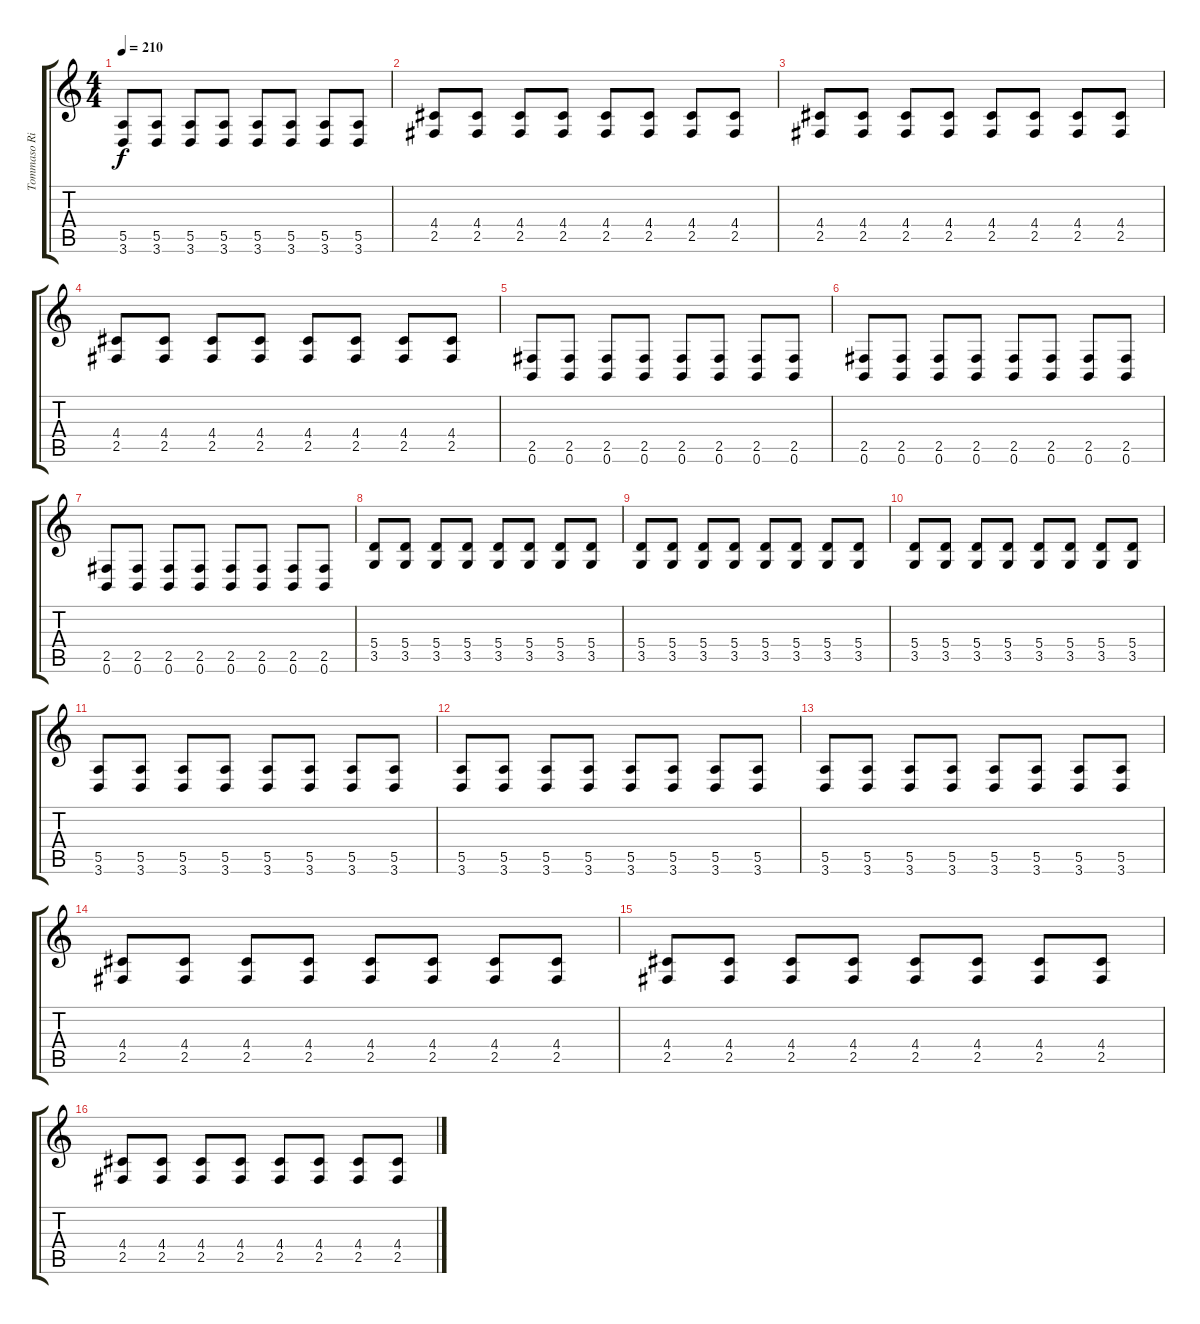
\track ("Tommaso Riccardi" "Tommaso Ri") {instrument overdrivenguitar}
\staff {score tabs}
\tuning (B3 Gb3 D3 A2 E2 B1) {hide}
\ts (4 4)
\tempo 210
\clef g2
\ks c
(5.5 3.6).8{dy f} (5.5 3.6).8 (5.5 3.6).8 (5.5 3.6).8 (5.5 3.6).8 (5.5 3.6).8 (5.5 3.6).8 (5.5 3.6).8 |
(4.4 2.5).8 (4.4 2.5).8 (4.4 2.5).8 (4.4 2.5).8 (4.4 2.5).8 (4.4 2.5).8 (4.4 2.5).8 (4.4 2.5).8 |
(4.4 2.5).8 (4.4 2.5).8 (4.4 2.5).8 (4.4 2.5).8 (4.4 2.5).8 (4.4 2.5).8 (4.4 2.5).8 (4.4 2.5).8 |
(4.4 2.5).8 (4.4 2.5).8 (4.4 2.5).8 (4.4 2.5).8 (4.4 2.5).8 (4.4 2.5).8 (4.4 2.5).8 (4.4 2.5).8 |
(2.5 0.6).8 (2.5 0.6).8 (2.5 0.6).8 (2.5 0.6).8 (2.5 0.6).8 (2.5 0.6).8 (2.5 0.6).8 (2.5 0.6).8 |
(2.5 0.6).8 (2.5 0.6).8 (2.5 0.6).8 (2.5 0.6).8 (2.5 0.6).8 (2.5 0.6).8 (2.5 0.6).8 (2.5 0.6).8 |
(2.5 0.6).8 (2.5 0.6).8 (2.5 0.6).8 (2.5 0.6).8 (2.5 0.6).8 (2.5 0.6).8 (2.5 0.6).8 (2.5 0.6).8 |
(5.4 3.5).8 (5.4 3.5).8 (5.4 3.5).8 (5.4 3.5).8 (5.4 3.5).8 (5.4 3.5).8 (5.4 3.5).8 (5.4 3.5).8 |
(5.4 3.5).8 (5.4 3.5).8 (5.4 3.5).8 (5.4 3.5).8 (5.4 3.5).8 (5.4 3.5).8 (5.4 3.5).8 (5.4 3.5).8 |
(5.4 3.5).8 (5.4 3.5).8 (5.4 3.5).8 (5.4 3.5).8 (5.4 3.5).8 (5.4 3.5).8 (5.4 3.5).8 (5.4 3.5).8 |
(5.5 3.6).8 (5.5 3.6).8 (5.5 3.6).8 (5.5 3.6).8 (5.5 3.6).8 (5.5 3.6).8 (5.5 3.6).8 (5.5 3.6).8 |
(5.5 3.6).8 (5.5 3.6).8 (5.5 3.6).8 (5.5 3.6).8 (5.5 3.6).8 (5.5 3.6).8 (5.5 3.6).8 (5.5 3.6).8 |
(5.5 3.6).8 (5.5 3.6).8 (5.5 3.6).8 (5.5 3.6).8 (5.5 3.6).8 (5.5 3.6).8 (5.5 3.6).8 (5.5 3.6).8 |
(4.4 2.5).8 (4.4 2.5).8 (4.4 2.5).8 (4.4 2.5).8 (4.4 2.5).8 (4.4 2.5).8 (4.4 2.5).8 (4.4 2.5).8 |
(4.4 2.5).8 (4.4 2.5).8 (4.4 2.5).8 (4.4 2.5).8 (4.4 2.5).8 (4.4 2.5).8 (4.4 2.5).8 (4.4 2.5).8 |
(4.4 2.5).8 (4.4 2.5).8 (4.4 2.5).8 (4.4 2.5).8 (4.4 2.5).8 (4.4 2.5).8 (4.4 2.5).8 (4.4 2.5).8
